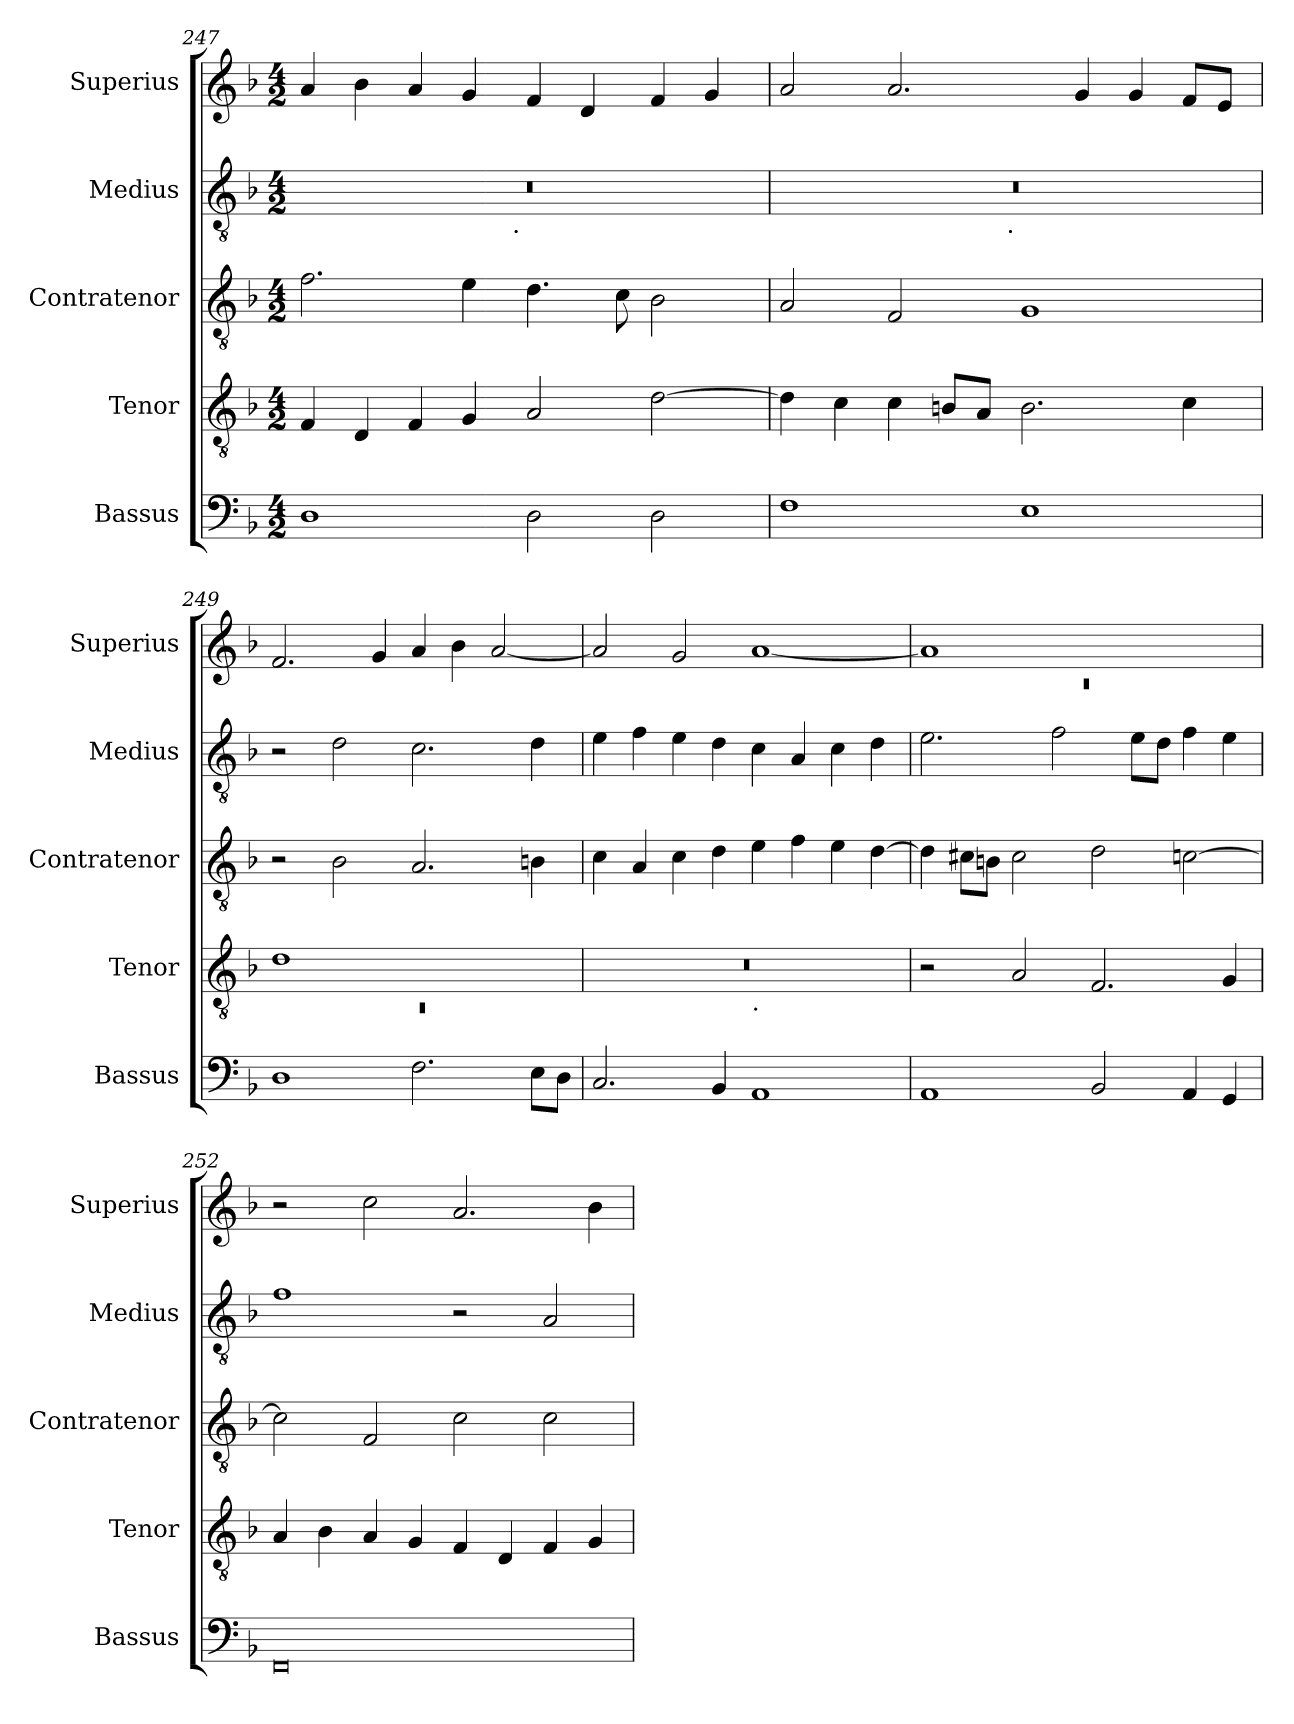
**kern	**kern	**kern	**kern	**kern
*part5	*part4	*part3	*part2	*part1
*staff5	*staff4	*staff3	*staff2	*staff1
*I"Bassus	*I"Tenor	*I"Contratenor	*I"Medius	*I"Superius
*I'Bassus	*I'Tenor	*I'Contratenor	*I'Medius	*I'Superius
*clefF4	*clefGv2	*clefGv2	*clefGv2	*clefG2
*k[b-]	*k[b-]	*k[b-]	*k[b-]	*k[b-]
*F:	*F:	*F:	*F:	*F:
*M4/2	*M4/2	*M4/2	*M4/2	*M4/2
=247	=247	=247	=247	=247
*	*	*	*^	*
1D	4F/	2.f\	0r	2ryy	4a/
.	4D/	.	.	.	4b-\
.	4F/	.	.	4...ryy	4a/
.	4G/	4e\	.	.	4g/
!	!	!	!	!LO:TX:b:t=.	!
.	.	.	.	1ryy	.
2D\	2A/	4.d\	.	.	4f/
.	.	.	.	.	4d/
.	.	8c\	.	.	.
2D\	[>2d\	2B-\	.	.	4f/
.	.	.	.	.	4g/
.	.	.	.	32ryy	.
!!LO:PB:g=z
=248	=248	=248	=248	=248	=248
1F	4d\]	2A/	0r	2ryy	2a/
.	4c\	.	.	.	.
.	4c\	2F/	.	4...ryy	2.a/
.	8Bn/L	.	.	.	.
.	8A/J	.	.	.	.
!	!	!	!	!LO:TX:b:t=.	!
.	.	.	.	1ryy	.
1E	2.B\	1G	.	.	.
.	.	.	.	.	4g/
.	.	.	.	.	4g/
.	4c\	.	.	.	8f/L
.	.	.	.	.	8e/J
.	.	.	.	32ryy	.
=249	=249	=249	=249	=249	=249
*	*^	*	*	*	*
!	!	!LO:N:vis=1	!	!	!	!
*	*	*	*	*v	*v	*
1D	1d	0rC	2r	2r	2.f/
.	.	.	2B-\	2d\	.
.	.	.	.	.	4g/
2.F\	1ryy	.	2.A/	2.c\	4a/
.	.	.	.	.	4b-\
.	.	.	.	.	[<2a/
8E\L	.	.	4Bn\	4d\	.
8D\J	.	.	.	.	.
=250	=250	=250	=250	=250	=250
2.C/	0r	1ryy	4c\	4e\	2a/]
.	.	.	4A/	4f\	.
.	.	.	4c\	4e\	2g/
4BB-/	.	.	4d\	4d\	.
!	!	!LO:TX:b:t=.	!	!	!
1AA	.	1ryy	4e\	4c\	[<1a
.	.	.	4f\	4A/	.
.	.	.	4e\	4c\	.
.	.	.	[>4d\	4d\	.
=251	=251	=251	=251	=251	=251
*	*	*	*	*	*^
!	!	!	!	!	!	!LO:N:vis=1
*	*v	*v	*	*	*	*
1AA	2r	4d\]	2.e\	1a]	0rc
.	.	8c#X\L	.	.	.
.	.	8Bn\J	.	.	.
.	2A/	2c#\	.	.	.
.	.	.	2f\	.	.
2BB-/	2.F/	2d\	.	1ryy	.
.	.	.	8e\L	.	.
.	.	.	8d\J	.	.
4AA/	.	[>2cn\	4f\	.	.
4GG/	4G/	.	4e\	.	.
*	*	*	*	*v	*v
=252	=252	=252	=252	=252
0FF	4A/	2c\]	1f	2r
.	4B-\	.	.	.
.	4A/	2F/	.	2cc\
.	4G/	.	.	.
.	4F/	2c\	2r	2.a/
.	4D/	.	.	.
.	4F/	2c\	2A/	.
.	4G/	.	.	4b-\
=	=	=	=	=
*-	*-	*-	*-	*-
